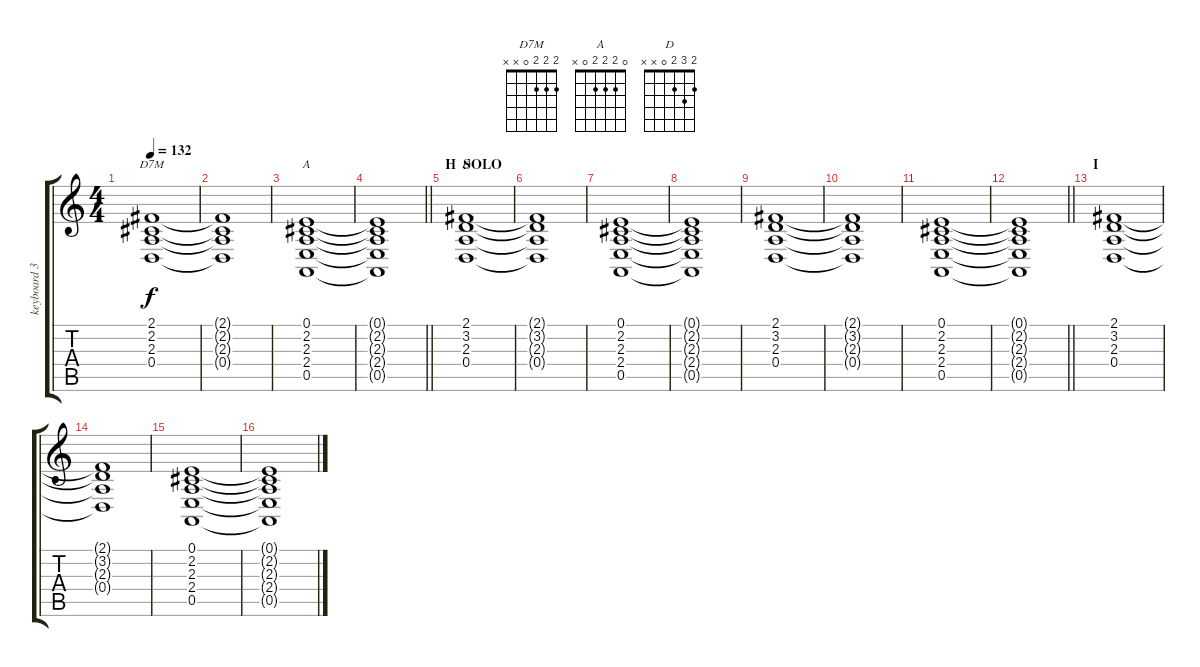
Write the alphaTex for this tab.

\track ("keyboard 3" "keyboard 3") {instrument electricgrandpiano}
\staff {score tabs}
\tuning (E4 B3 G3 D3 A2 E2) {hide}
\chord ("D7M" 2 2 2 0 x x)
\chord ("A" 0 2 2 2 0 x)
\chord ("D" 2 3 2 0 x x)
\ts (4 4)
\tempo 132
\clef g2
\ks c
(2.1 2.2 2.3 0.4).1{ch "D7M" dy f} |
(2.1{t} 2.2{t} 2.3{t} 0.4{t}).1 |
(0.1 2.2 2.3 2.4 0.5).1{ch "A"} |
\barLineRight lightlight
(0.1{t} 2.2{t} 2.3{t} 2.4{t} 0.5{t}).1 |
\section ("" "H  SOLO")
(2.1 3.2 2.3 0.4).1{ch "D"} |
(2.1{t} 3.2{t} 2.3{t} 0.4{t}).1 |
(0.1 2.2 2.3 2.4 0.5).1 |
(0.1{t} 2.2{t} 2.3{t} 2.4{t} 0.5{t}).1 |
(2.1 3.2 2.3 0.4).1 |
(2.1{t} 3.2{t} 2.3{t} 0.4{t}).1 |
(0.1 2.2 2.3 2.4 0.5).1 |
\barLineRight lightlight
(0.1{t} 2.2{t} 2.3{t} 2.4{t} 0.5{t}).1 |
\section ("" "I")
(2.1 3.2 2.3 0.4).1 |
(2.1{t} 3.2{t} 2.3{t} 0.4{t}).1 |
(0.1 2.2 2.3 2.4 0.5).1 |
(0.1{t} 2.2{t} 2.3{t} 2.4{t} 0.5{t}).1
